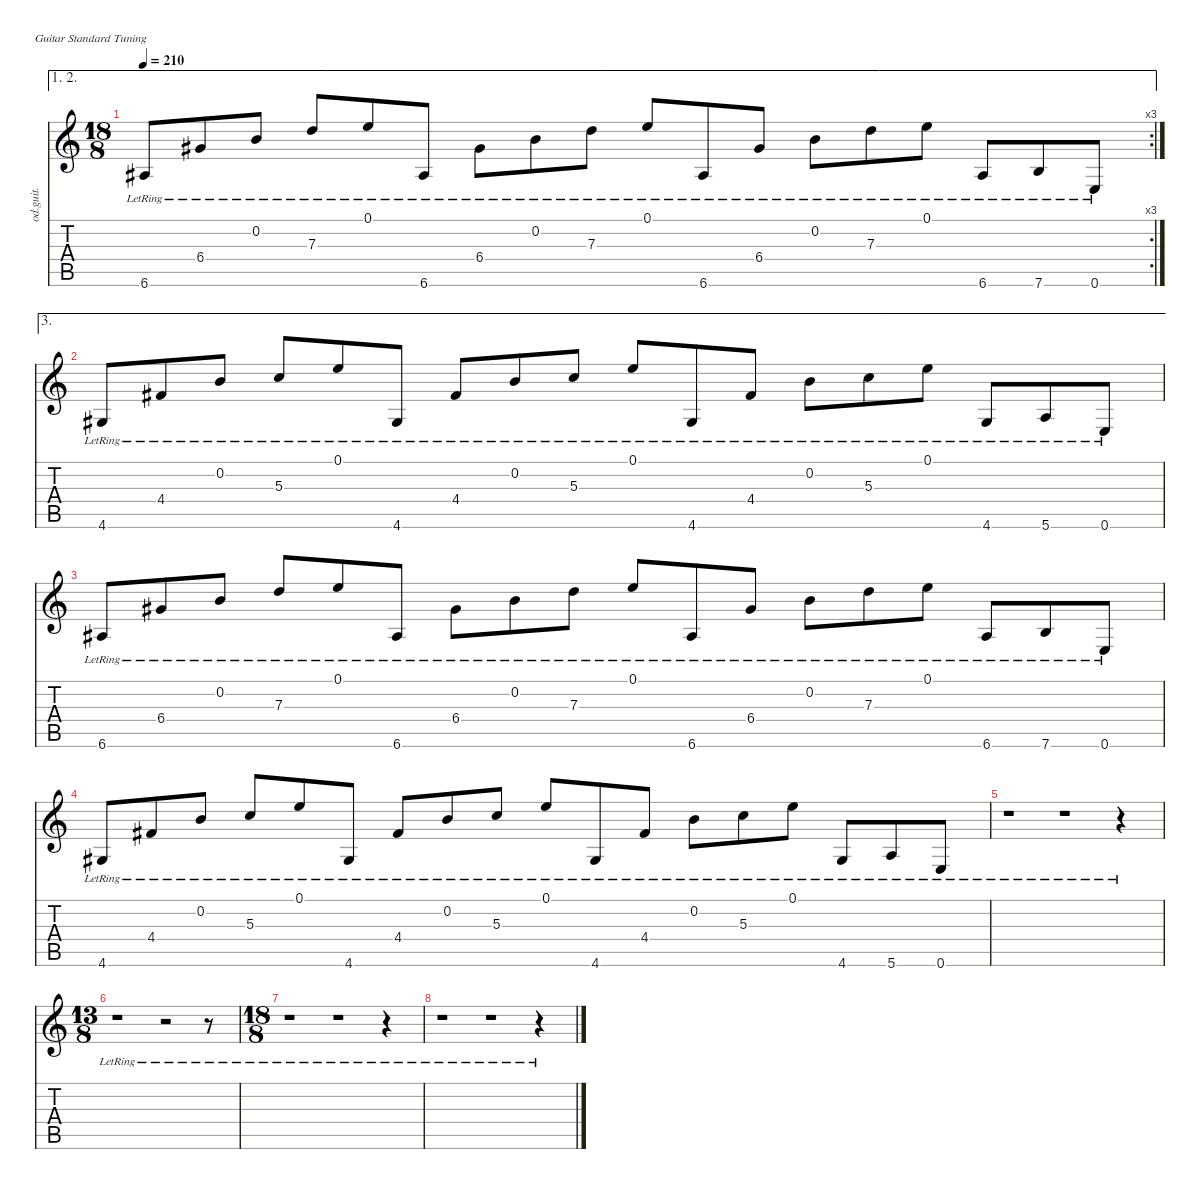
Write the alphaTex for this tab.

\defaultSystemsLayout 4
\hideDynamics
\bracketExtendMode nobrackets
\otherSystemsTrackNameOrientation horizontal
\track ("Guitar" "od.guit.") {instrument overdrivenguitar}
\staff {score tabs}
\tuning (E4 B3 G3 D3 A2 E2)
\ae (1 2)
\rc 3
\ts (18 8)
\tempo 210
\clef g2
\ks c
6.6{lr acc #}.8{dy f beam Up} 6.4{lr acc #}.8{beam Up} 0.2{lr}.8{beam Up} 7.3{lr}.8{beam Up} 0.1{lr}.8{beam Up} 6.6{lr acc #}.8{beam Up} 6.4{lr acc #}.8{beam Down} 0.2{lr}.8{beam Down} 7.3{lr}.8{beam Down} 0.1{lr}.8{beam Up} 6.6{lr acc #}.8{beam Up} 6.4{lr acc #}.8{beam Up} 0.2{lr}.8{beam Down} 7.3{lr}.8{beam Down} 0.1{lr}.8{beam Down} 6.6{lr acc #}.8{beam Up} 7.6{lr}.8{beam Up} 0.6{lr}.8{beam Up} |
\ae 3
4.6{lr acc #}.8{beam Up} 4.4{lr acc #}.8{beam Up} 0.2{lr}.8{beam Up} 5.3{lr}.8{beam Up} 0.1{lr}.8{beam Up} 4.6{lr acc #}.8{beam Up} 4.4{lr acc #}.8{beam Up} 0.2{lr}.8{beam Up} 5.3{lr}.8{beam Up} 0.1{lr}.8{beam Up} 4.6{lr acc #}.8{beam Up} 4.4{lr acc #}.8{beam Up} 0.2{lr}.8{beam Down} 5.3{lr}.8{beam Down} 0.1{lr}.8{beam Down} 4.6{lr acc #}.8{beam Up} 5.6{lr}.8{beam Up} 0.6{lr}.8{beam Up} |
6.6{lr acc #}.8{beam Up} 6.4{lr acc #}.8{beam Up} 0.2{lr}.8{beam Up} 7.3{lr}.8{beam Up} 0.1{lr}.8{beam Up} 6.6{lr acc #}.8{beam Up} 6.4{lr acc #}.8{beam Down} 0.2{lr}.8{beam Down} 7.3{lr}.8{beam Down} 0.1{lr}.8{beam Up} 6.6{lr acc #}.8{beam Up} 6.4{lr acc #}.8{beam Up} 0.2{lr}.8{beam Down} 7.3{lr}.8{beam Down} 0.1{lr}.8{beam Down} 6.6{lr acc #}.8{beam Up} 7.6{lr}.8{beam Up} 0.6{lr}.8{beam Up} |
4.6{lr acc #}.8{beam Up} 4.4{lr acc #}.8{beam Up} 0.2{lr}.8{beam Up} 5.3{lr}.8{beam Up} 0.1{lr}.8{beam Up} 4.6{lr acc #}.8{beam Up} 4.4{lr acc #}.8{beam Up} 0.2{lr}.8{beam Up} 5.3{lr}.8{beam Up} 0.1{lr}.8{beam Up} 4.6{lr acc #}.8{beam Up} 4.4{lr acc #}.8{beam Up} 0.2{lr}.8{beam Down} 5.3{lr}.8{beam Down} 0.1{lr}.8{beam Down} 4.6{lr acc #}.8{beam Up} 5.6{lr}.8{beam Up} 0.6{lr}.8{beam Up} |
r.1{beam Down} r.1{beam Down} r.4{beam Down} |
\ts (13 8)
r.1{beam Down} r.2{beam Down} r.8{beam Down} |
\ts (18 8)
r.1{beam Down} r.1{beam Down} r.4{beam Down} |
r.1{beam Down} r.1{beam Down} r.4{beam Down}
